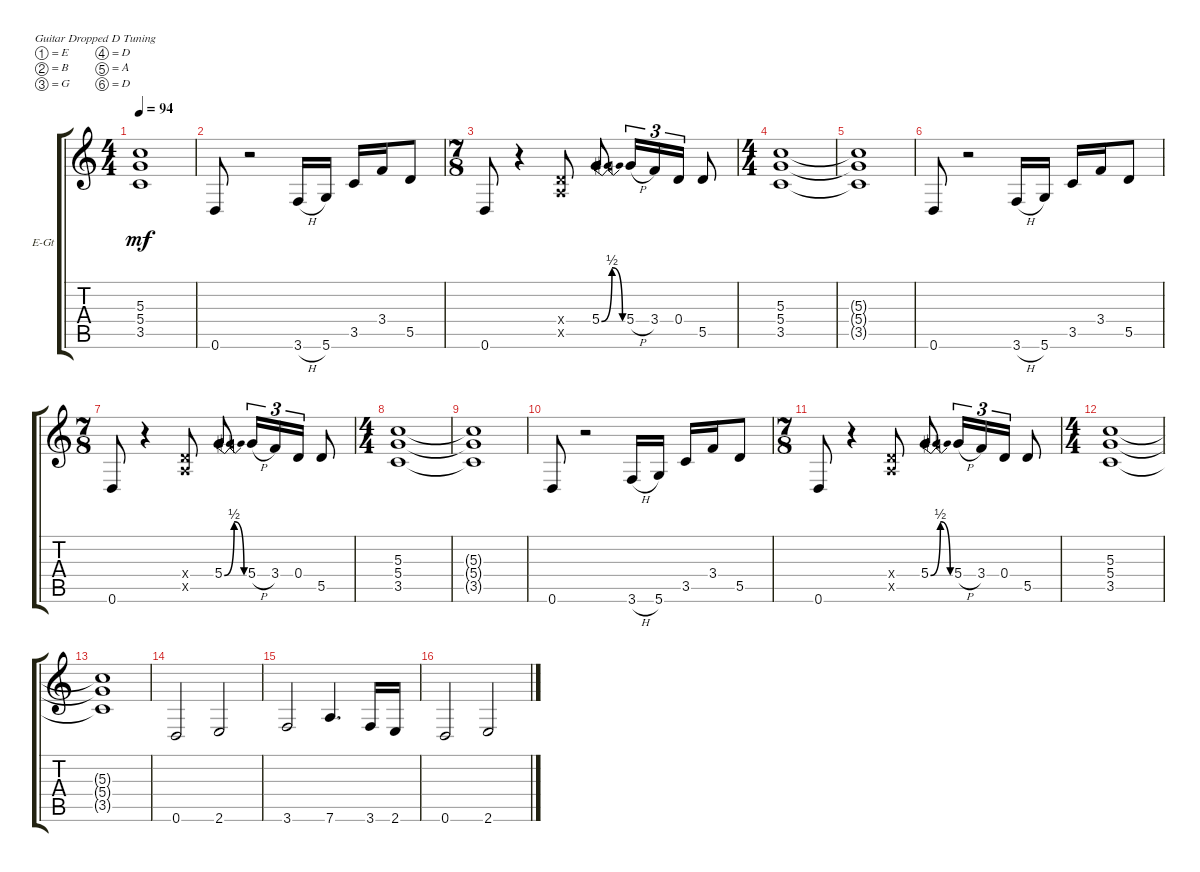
\defaultSystemsLayout 4
\bracketExtendMode groupsimilarinstruments
\firstSystemTrackNameOrientation horizontal
\otherSystemsTrackNameOrientation horizontal
\track ("Guitar 3" "E-Gt") {instrument distortionguitar}
\staff {score tabs}
\tuning (E4 B3 G3 D3 A2 D2)
\ts (4 4)
\tempo 94
\clef g2
\ks c
(3.5{t} 5.4{t} 5.3{t}).1{dy mf} |
0.6.8 r.2 3.6{h}.16 5.6.16 3.5.16 3.4.16 5.5.8 |
\ts (7 8)
0.6.8 r.4 (0.5{x} 0.4{x}).8 5.4{be (bendrelease 9.6 0 20.4 2 28.2 2 45 0)}.8 5.4{h}.16{tu (3 2)} 3.4.16{tu (3 2)} 0.4.16{tu (3 2)} 5.5.8 |
\ts (4 4)
(3.5 5.4 5.3).1 |
(3.5{t} 5.4{t} 5.3{t}).1 |
0.6.8 r.2 3.6{h}.16 5.6.16 3.5.16 3.4.16 5.5.8 |
\ts (7 8)
0.6.8 r.4 (0.5{x} 0.4{x}).8 5.4{be (bendrelease 9.6 0 20.4 2 28.2 2 45 0)}.8 5.4{h}.16{tu (3 2)} 3.4.16{tu (3 2)} 0.4.16{tu (3 2)} 5.5.8 |
\ts (4 4)
(3.5 5.4 5.3).1 |
(3.5{t} 5.4{t} 5.3{t}).1 |
0.6.8 r.2 3.6{h}.16 5.6.16 3.5.16 3.4.16 5.5.8 |
\ts (7 8)
0.6.8 r.4 (0.5{x} 0.4{x}).8 5.4{be (bendrelease 9.6 0 20.4 2 28.2 2 45 0)}.8 5.4{h}.16{tu (3 2)} 3.4.16{tu (3 2)} 0.4.16{tu (3 2)} 5.5.8 |
\ts (4 4)
(3.5 5.4 5.3).1 |
(3.5{t} 5.4{t} 5.3{t}).1 |
0.6.2 2.6.2 |
3.6.2 7.6.4{d} 3.6.16 2.6.16 |
0.6.2 2.6.2
